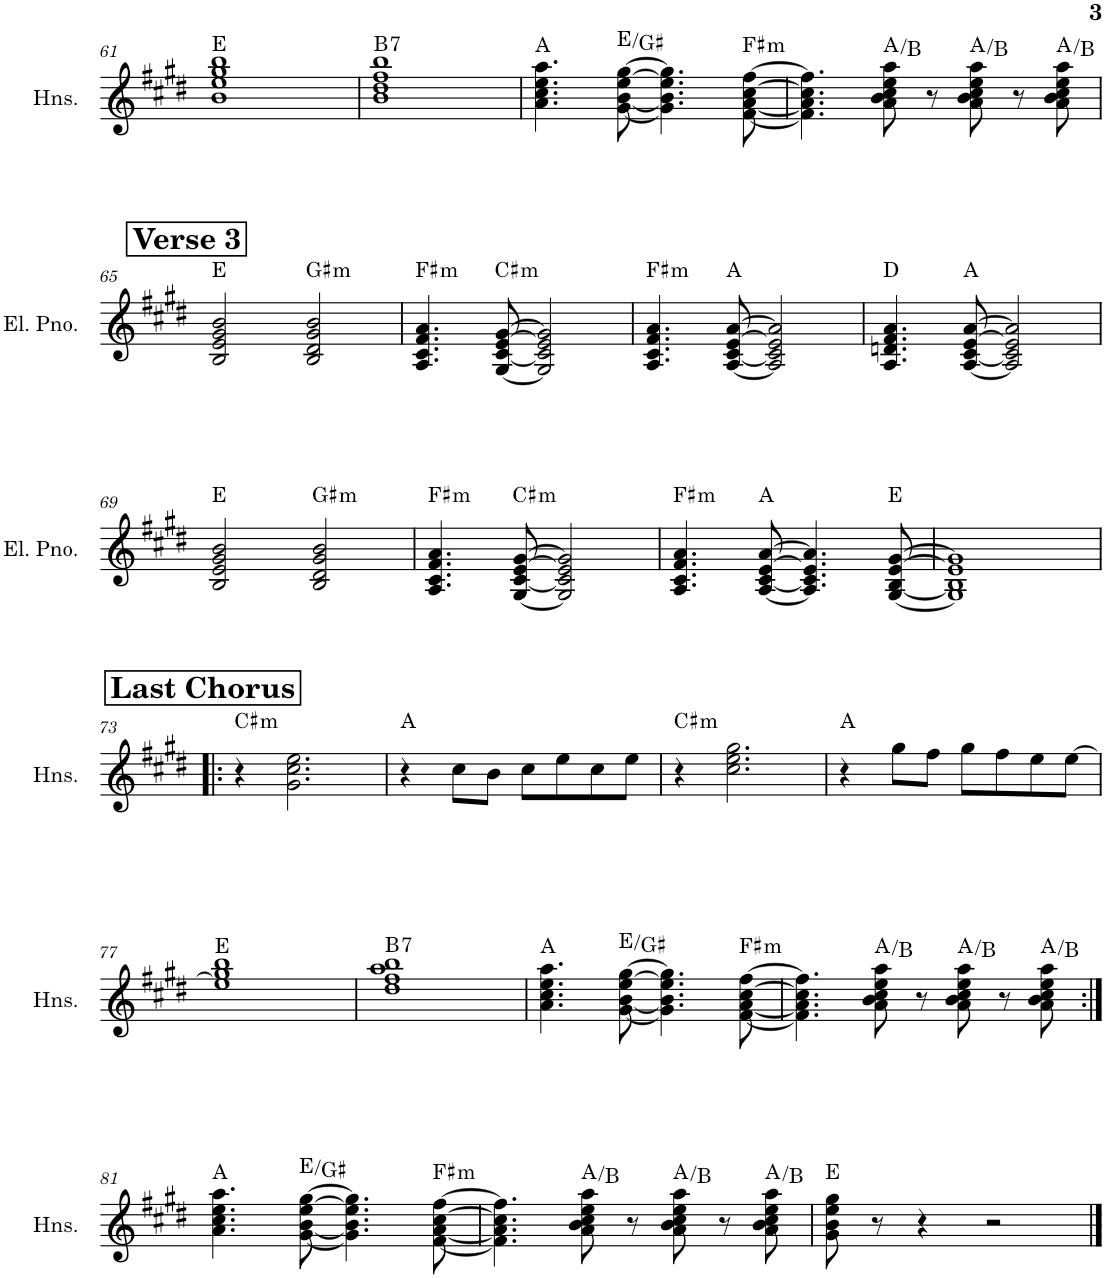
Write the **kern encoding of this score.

**kern	**harte	**kern	**harte
*part2	*part2	*part1	*part1
*staff2	*	*staff1	*
*I"Electric Piano	*	*I"Horns	*
*I'El. Pno.	*	*I'Hns.	*
!!LO:PB:g=z
*clefG2	*	*clefG2	*
*	*	*Trd1c2	*
*k[f#c#g#d#]	*	*k[f#c#g#d#]	*
*M4/4	*	*M4/4	*
=61	=61	=61	=61
1r	.	1b 1ee 1gg# 1bb	E:maj
=62	=62	=62	=62
!	!	!	!LO:H:kt=7
1r	.	1b 1dd# 1ff# 1bb	B:7
=63	=63	=63	=63
1r	.	4.a\ 4.cc#\ 4.ee\ 4.aa\	A:maj
.	.	[8g#\ [8b\ [8ee\ [8gg#\	E:maj/3
.	.	4.g#\] 4.b\] 4.ee\] 4.gg#\]	.
!	!	!	!LO:H:kt=m
.	.	[8f#\ [8a\ [8cc#\ [8ff#\	F#:min
=64	=64	=64	=64
1r	.	4.f#\] 4.a\] 4.cc#\] 4.ff#\]	.
.	.	8a\ 8b\ 8cc#\ 8ee\ 8aa\	A:maj/2
.	.	8r	.
.	.	8a\ 8b\ 8cc#\ 8ee\ 8aa\	A:maj/2
.	.	8r	.
.	.	8a\ 8b\ 8cc#\ 8ee\ 8aa\	A:maj/2
!!LO:LB:g=z
!!LO:REH:place=s1:a:B:cj:fs=14:t=Verse 3
=65	=65	=65	=65
2B/ 2e/ 2g#/ 2b/	E:maj	1r	.
!	!LO:H:kt=m	!	!
2B/ 2d#/ 2g#/ 2b/	G#:min	.	.
=66	=66	=66	=66
!	!LO:H:kt=m	!	!
4.A/ 4.c#/ 4.f#/ 4.a/	F#:min	1r	.
!	!LO:H:kt=m	!	!
[8G#/ [8c#/ [8e/ [8g#/	C#:min	.	.
2G#/] 2c#/] 2e/] 2g#/]	.	.	.
=67	=67	=67	=67
!	!LO:H:kt=m	!	!
4.A/ 4.c#/ 4.f#/ 4.a/	F#:min	1r	.
[8A/ [8c#/ [8e/ [8a/	A:maj	.	.
2A/] 2c#/] 2e/] 2a/]	.	.	.
=68	=68	=68	=68
4.A/ 4.dn/ 4.f#/ 4.a/	D:maj	1r	.
[8A/ [8c#/ [8e/ [8a/	A:maj	.	.
2A/] 2c#/] 2e/] 2a/]	.	.	.
!!LO:LB:g=z
=69	=69	=69	=69
2B/ 2e/ 2g#/ 2b/	E:maj	1r	.
!	!LO:H:kt=m	!	!
2B/ 2d#/ 2g#/ 2b/	G#:min	.	.
=70	=70	=70	=70
!	!LO:H:kt=m	!	!
4.A/ 4.c#/ 4.f#/ 4.a/	F#:min	1r	.
!	!LO:H:kt=m	!	!
[8G#/ [8c#/ [8e/ [8g#/	C#:min	.	.
2G#/] 2c#/] 2e/] 2g#/]	.	.	.
=71	=71	=71	=71
!	!LO:H:kt=m	!	!
4.A/ 4.c#/ 4.f#/ 4.a/	F#:min	1r	.
[8A/ [8c#/ [8e/ [8a/	A:maj	.	.
4.A/] 4.c#/] 4.e/] 4.a/]	.	.	.
[8G#/ [8B/ [8e/ [8g#/	E:maj	.	.
=72	=72	=72	=72
1G#] 1B] 1e] 1g#]	.	1r	.
!!LO:LB:g=z
!!LO:REH:place=s1:a:B:cj:fs=14:t=Last Chorus
=73!|:	=73!|:	=73!|:	=73!|:
!	!	!	!LO:H:kt=m
1r	.	4r	C#:min
.	.	2.g#\ 2.cc#\ 2.ee\	.
=74	=74	=74	=74
1r	.	4r	A:maj
.	.	8cc#\L	.
.	.	8b\J	.
.	.	8cc#\L	.
.	.	8ee\	.
.	.	8cc#\	.
.	.	8ee\J	.
=75	=75	=75	=75
!	!	!	!LO:H:kt=m
1r	.	4r	C#:min
.	.	2.cc#\ 2.ee\ 2.gg#\	.
=76	=76	=76	=76
1r	.	4r	A:maj
.	.	8gg#\L	.
.	.	8ff#\J	.
.	.	8gg#\L	.
.	.	8ff#\	.
.	.	8ee\	.
.	.	[8ee\J	.
!!LO:LB:g=z
=77	=77	=77	=77
1r	.	1ee] 1gg# 1bb	E:maj
=78	=78	=78	=78
!	!	!	!LO:H:kt=7
1r	.	1dd# 1ff# 1aa 1bb	B:7
=79	=79	=79	=79
1r	.	4.a\ 4.cc#\ 4.ee\ 4.aa\	A:maj
.	.	[8g#\ [8b\ [8ee\ [8gg#\	E:maj/3
.	.	4.g#\] 4.b\] 4.ee\] 4.gg#\]	.
!	!	!	!LO:H:kt=m
.	.	[8f#\ [8a\ [8cc#\ [8ff#\	F#:min
=80	=80	=80	=80
1r	.	4.f#\] 4.a\] 4.cc#\] 4.ff#\]	.
.	.	8a\ 8b\ 8cc#\ 8ee\ 8aa\	A:maj/2
.	.	8r	.
.	.	8a\ 8b\ 8cc#\ 8ee\ 8aa\	A:maj/2
.	.	8r	.
.	.	8a\ 8b\ 8cc#\ 8ee\ 8aa\	A:maj/2
!!LO:LB:g=z
=81:|!	=81:|!	=81:|!	=81:|!
1r	.	4.a\ 4.cc#\ 4.ee\ 4.aa\	A:maj
.	.	[8g#\ [8b\ [8ee\ [8gg#\	E:maj/3
.	.	4.g#\] 4.b\] 4.ee\] 4.gg#\]	.
!	!	!	!LO:H:kt=m
.	.	[8f#\ [8a\ [8cc#\ [8ff#\	F#:min
=82	=82	=82	=82
1r	.	4.f#\] 4.a\] 4.cc#\] 4.ff#\]	.
.	.	8a\ 8b\ 8cc#\ 8ee\ 8aa\	A:maj/2
.	.	8r	.
.	.	8a\ 8b\ 8cc#\ 8ee\ 8aa\	A:maj/2
.	.	8r	.
.	.	8a\ 8b\ 8cc#\ 8ee\ 8aa\	A:maj/2
=83	=83	=83	=83
1r	.	8g#\ 8b\ 8ee\ 8gg#\	E:maj
.	.	8r	.
.	.	4r	.
.	.	2r	.
==	==	==	==
*-	*-	*-	*-
